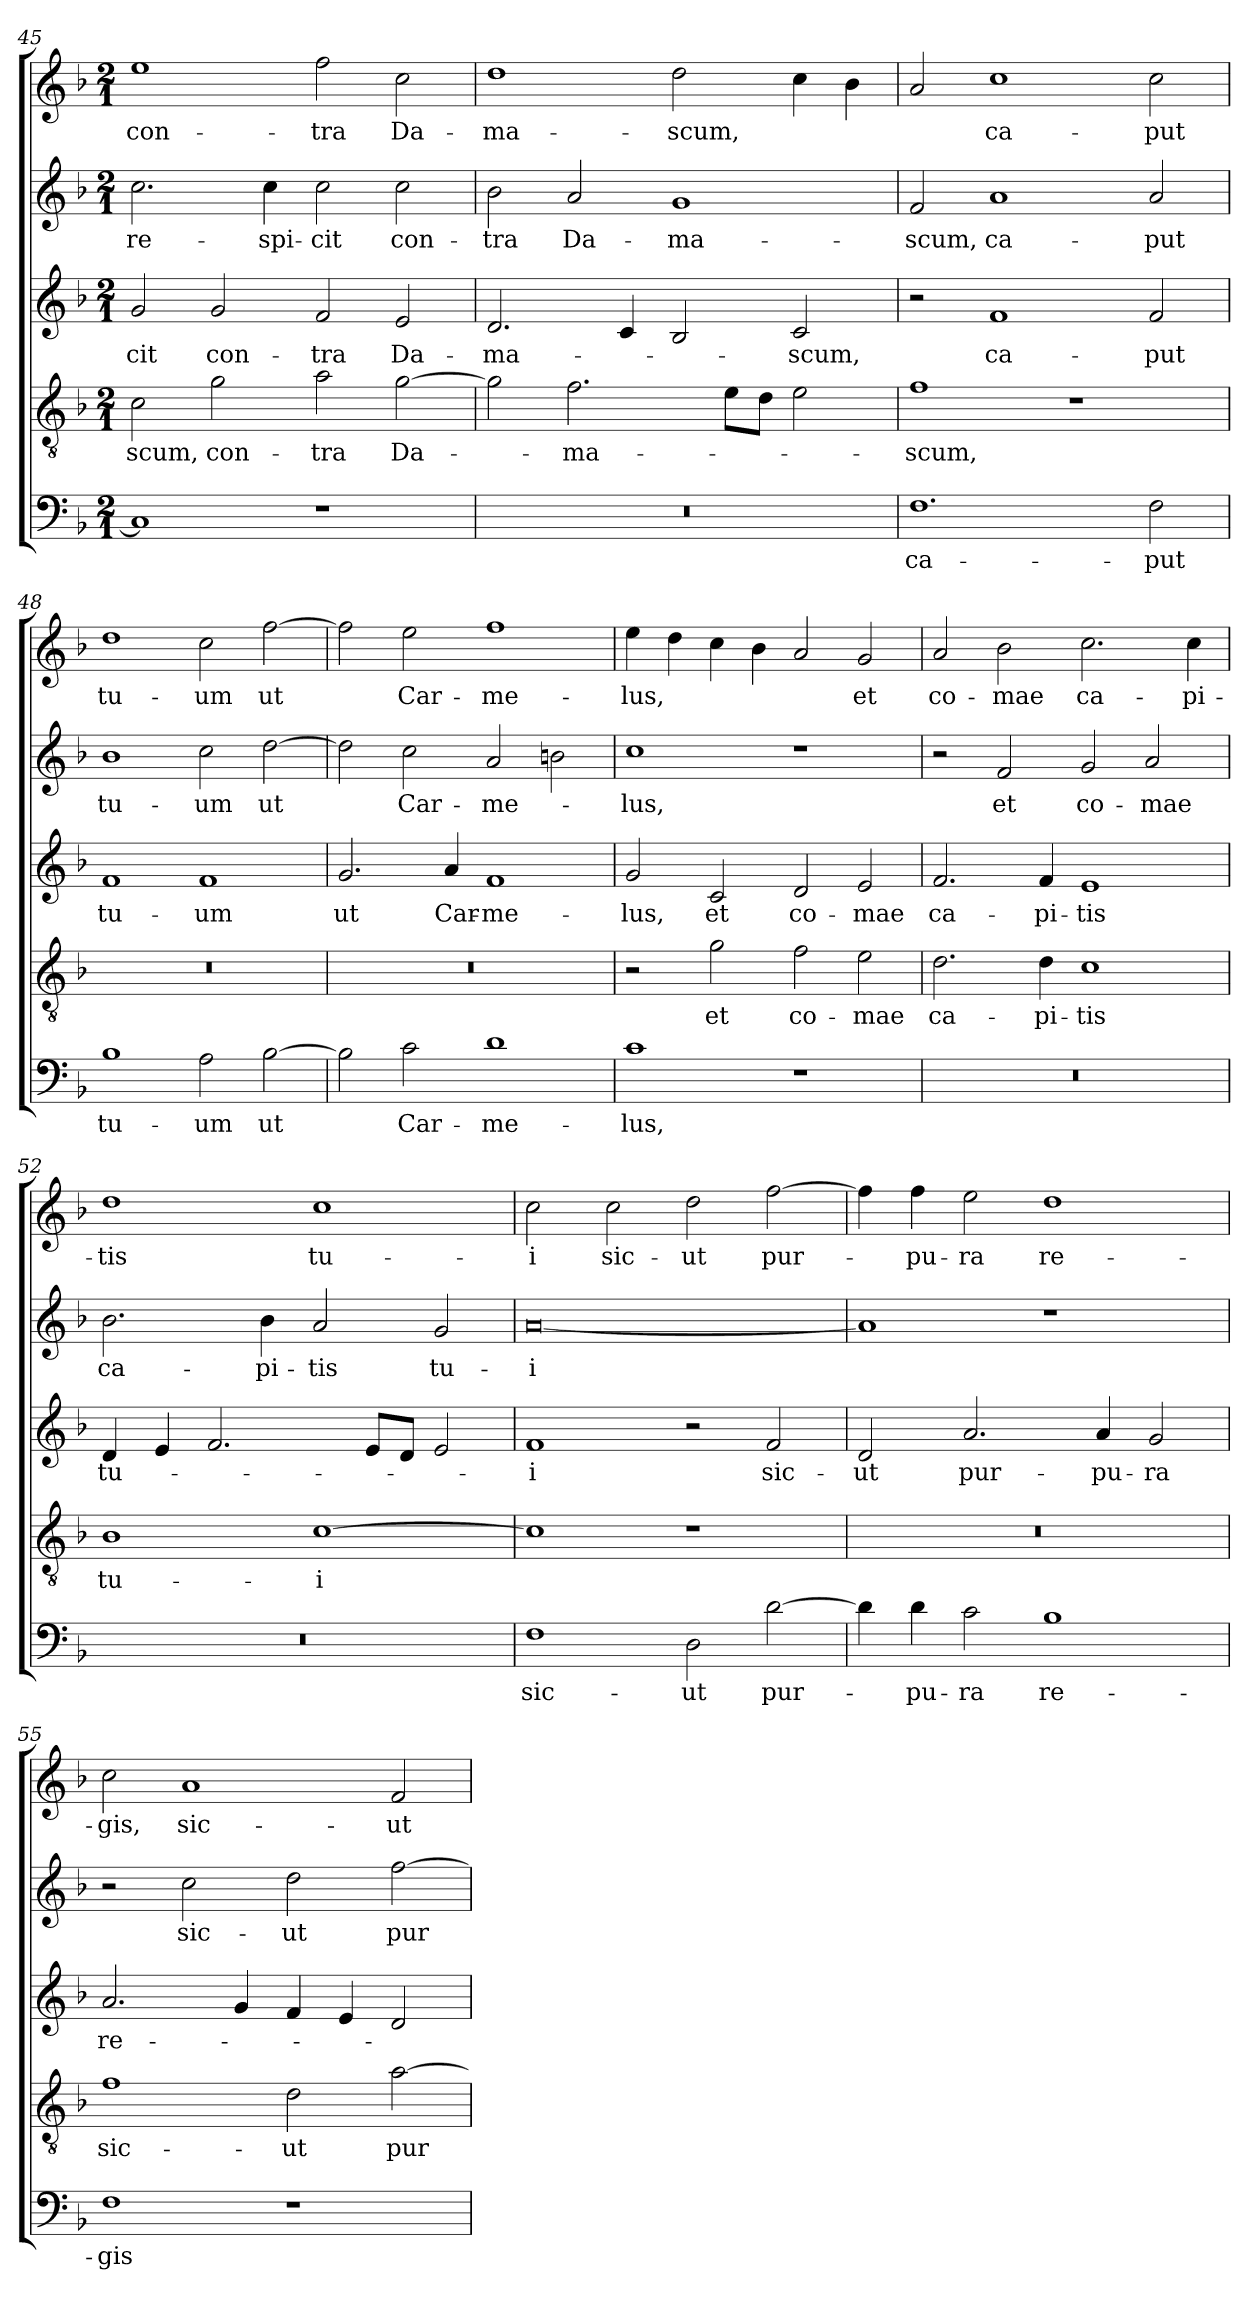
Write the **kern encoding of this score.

**kern	**text	**kern	**text	**kern	**text	**kern	**text	**kern	**text
*part5	*part5	*part4	*part4	*part3	*part3	*part2	*part2	*part1	*part1
*staff5	*staff5	*staff4	*staff4	*staff3	*staff3	*staff2	*staff2	*staff1	*staff1
*clefF4	*	*clefGv2	*	*clefG2	*	*clefG2	*	*clefG2	*
*k[b-]	*	*k[b-]	*	*k[b-]	*	*k[b-]	*	*k[b-]	*
*F:	*	*F:	*	*F:	*	*F:	*	*F:	*
*M2/1	*	*M2/1	*	*M2/1	*	*M2/1	*	*M2/1	*
=45	=45	=45	=45	=45	=45	=45	=45	=45	=45
!	!	!	!LO:LY:b	!	!LO:LY:b	!	!LO:LY:b	!	!LO:LY:b
1C]	.	2c\	-scum,	2g/	-cit	2.cc\	re-	1ee	con-
!	!	!	!LO:LY:b	!	!LO:LY:b	!	!	!	!
.	.	2g\	con-	2g/	con-	.	.	.	.
!	!	!	!	!	!	!	!LO:LY:b	!	!
.	.	.	.	.	.	4cc\	-spi-	.	.
!	!	!	!LO:LY:b	!	!LO:LY:b	!	!LO:LY:b	!	!LO:LY:b
1r	.	2a\	-tra	2f/	-tra	2cc\	-cit	2ff\	-tra
!	!	!	!LO:LY:b	!	!LO:LY:b	!	!LO:LY:b	!	!LO:LY:b
.	.	[2g\	Da-	2e/	Da-	2cc\	con-	2cc\	Da-
=46	=46	=46	=46	=46	=46	=46	=46	=46	=46
!	!	!	!	!	!LO:LY:b	!	!LO:LY:b	!	!LO:LY:b
0r	.	2g\]	.	2.d/	-ma-	2b-\	-tra	1dd	-ma-
!	!	!	!LO:LY:b	!	!	!	!LO:LY:b	!	!
.	.	2.f\	-ma-	.	.	2a/	Da-	.	.
.	.	.	.	4c/	.	.	.	.	.
!	!	!	!	!	!	!	!LO:LY:b	!	!LO:LY:b
.	.	.	.	2B-/	.	1g	-ma-	2dd\	-scum,
.	.	8e\L	.	.	.	.	.	.	.
.	.	8d\J	.	.	.	.	.	.	.
!	!	!	!	!	!LO:LY:b	!	!	!	!
.	.	2e\	.	2c/	-scum,	.	.	4cc\	.
.	.	.	.	.	.	.	.	4b-\	.
=47	=47	=47	=47	=47	=47	=47	=47	=47	=47
!	!LO:LY:b	!	!LO:LY:b	!	!	!	!LO:LY:b	!	!
1.F	ca-	1f	-scum,	2r	.	2f/	-scum,	2a/	.
!	!	!	!	!	!LO:LY:b	!	!LO:LY:b	!	!LO:LY:b
.	.	.	.	1f	ca-	1a	ca-	1cc	ca-
.	.	1r	.	.	.	.	.	.	.
!	!LO:LY:b	!	!	!	!LO:LY:b	!	!LO:LY:b	!	!LO:LY:b
2F\	-put	.	.	2f/	-put	2a/	-put	2cc\	-put
=48	=48	=48	=48	=48	=48	=48	=48	=48	=48
!	!LO:LY:b	!	!	!	!LO:LY:b	!	!LO:LY:b	!	!LO:LY:b
1B-	tu-	0r	.	1f	tu-	1b-	tu-	1dd	tu-
!	!LO:LY:b	!	!	!	!LO:LY:b	!	!LO:LY:b	!	!LO:LY:b
2A\	-um	.	.	1f	-um	2cc\	-um	2cc\	-um
!	!LO:LY:b	!	!	!	!	!	!LO:LY:b	!	!LO:LY:b
[2B-\	ut	.	.	.	.	[2dd\	ut	[2ff\	ut
=49	=49	=49	=49	=49	=49	=49	=49	=49	=49
!	!	!	!	!	!LO:LY:b	!	!	!	!
2B-\]	.	0r	.	2.g/	ut	2dd\]	.	2ff\]	.
!	!LO:LY:b	!	!	!	!	!	!LO:LY:b	!	!LO:LY:b
2c\	Car-	.	.	.	.	2cc\	Car-	2ee\	Car-
!	!	!	!	!	!LO:LY:b	!	!	!	!
.	.	.	.	4a/	Car-	.	.	.	.
!	!LO:LY:b	!	!	!	!LO:LY:b	!	!LO:LY:b	!	!LO:LY:b
1d	-me-	.	.	1f	-me-	2a/	-me-	1ff	-me-
.	.	.	.	.	.	2bn\	.	.	.
!!LO:PB:g=z
=50	=50	=50	=50	=50	=50	=50	=50	=50	=50
!	!LO:LY:b	!	!	!	!LO:LY:b	!	!LO:LY:b	!	!LO:LY:b
1c	-lus,	2r	.	2g/	-lus,	1cc	-lus,	4ee\	-lus,
.	.	.	.	.	.	.	.	4dd\	.
!	!	!	!LO:LY:b	!	!LO:LY:b	!	!	!	!
.	.	2g\	et	2c/	et	.	.	4cc\	.
.	.	.	.	.	.	.	.	4b-\	.
!	!	!	!LO:LY:b	!	!LO:LY:b	!	!	!	!
1r	.	2f\	co-	2d/	co-	1r	.	2a/	.
!	!	!	!LO:LY:b	!	!LO:LY:b	!	!	!	!LO:LY:b
.	.	2e\	-mae	2e/	-mae	.	.	2g/	et
=51	=51	=51	=51	=51	=51	=51	=51	=51	=51
!	!	!	!LO:LY:b	!	!LO:LY:b	!	!	!	!LO:LY:b
0r	.	2.d\	ca-	2.f/	ca-	2r	.	2a/	co-
!	!	!	!	!	!	!	!LO:LY:b	!	!LO:LY:b
.	.	.	.	.	.	2f/	et	2b-\	-mae
!	!	!	!LO:LY:b	!	!LO:LY:b	!	!	!	!
.	.	4d\	-pi-	4f/	-pi-	.	.	.	.
!	!	!	!LO:LY:b	!	!LO:LY:b	!	!LO:LY:b	!	!LO:LY:b
.	.	1c	-tis	1e	-tis	2g/	co-	2.cc\	ca-
!	!	!	!	!	!	!	!LO:LY:b	!	!
.	.	.	.	.	.	2a/	-mae	.	.
!	!	!	!	!	!	!	!	!	!LO:LY:b
.	.	.	.	.	.	.	.	4cc\	-pi-
=52	=52	=52	=52	=52	=52	=52	=52	=52	=52
!	!	!	!LO:LY:b	!	!LO:LY:b	!	!LO:LY:b	!	!LO:LY:b
0r	.	1B-	tu-	4d/	tu-	2.b-\	ca-	1dd	-tis
.	.	.	.	4e/	.	.	.	.	.
.	.	.	.	2.f/	.	.	.	.	.
!	!	!	!	!	!	!	!LO:LY:b	!	!
.	.	.	.	.	.	4b-\	-pi-	.	.
!	!	!	!LO:LY:b	!	!	!	!LO:LY:b	!	!LO:LY:b
.	.	[1c	-i	.	.	2a/	-tis	1cc	tu-
.	.	.	.	8e/L	.	.	.	.	.
.	.	.	.	8d/J	.	.	.	.	.
!	!	!	!	!	!	!	!LO:LY:b	!	!
.	.	.	.	2e/	.	2g/	tu-	.	.
=53	=53	=53	=53	=53	=53	=53	=53	=53	=53
!	!LO:LY:b	!	!	!	!LO:LY:b	!	!LO:LY:b	!	!LO:LY:b
1F	sic-	1c]	.	1f	-i	[0a	-i	2cc\	-i
!	!	!	!	!	!	!	!	!	!LO:LY:b
.	.	.	.	.	.	.	.	2cc\	sic-
!	!LO:LY:b	!	!	!	!	!	!	!	!LO:LY:b
2D\	-ut	1r	.	2r	.	.	.	2dd\	-ut
!	!LO:LY:b	!	!	!	!LO:LY:b	!	!	!	!LO:LY:b
[2d\	pur-	.	.	2f/	sic-	.	.	[2ff\	pur-
=54	=54	=54	=54	=54	=54	=54	=54	=54	=54
!	!	!	!	!	!LO:LY:b	!	!	!	!
4d\]	.	0r	.	2d/	-ut	1a]	.	4ff\]	.
!	!LO:LY:b	!	!	!	!	!	!	!	!LO:LY:b
4d\	-pu-	.	.	.	.	.	.	4ff\	-pu-
!	!LO:LY:b	!	!	!	!LO:LY:b	!	!	!	!LO:LY:b
2c\	-ra	.	.	2.a/	pur-	.	.	2ee\	-ra
!	!LO:LY:b	!	!	!	!	!	!	!	!LO:LY:b
1B-	re-	.	.	.	.	1r	.	1dd	re-
!	!	!	!	!	!LO:LY:b	!	!	!	!
.	.	.	.	4a/	-pu-	.	.	.	.
!	!	!	!	!	!LO:LY:b	!	!	!	!
.	.	.	.	2g/	-ra	.	.	.	.
=55	=55	=55	=55	=55	=55	=55	=55	=55	=55
!	!LO:LY:b	!	!LO:LY:b	!	!LO:LY:b	!	!	!	!LO:LY:b
1F	-gis	1f	sic-	2.a/	re-	2r	.	2cc\	-gis,
!	!	!	!	!	!	!	!LO:LY:b	!	!LO:LY:b
.	.	.	.	.	.	2cc\	sic-	1a	sic-
.	.	.	.	4g/	.	.	.	.	.
!	!	!	!LO:LY:b	!	!	!	!LO:LY:b	!	!
1r	.	2d\	-ut	4f/	.	2dd\	-ut	.	.
.	.	.	.	4e/	.	.	.	.	.
!	!	!	!LO:LY:b	!	!	!	!LO:LY:b	!	!LO:LY:b
.	.	[2a\	pur-	2d/	.	[2ff\	pur-	2f/	-ut
=	=	=	=	=	=	=	=	=	=
*-	*-	*-	*-	*-	*-	*-	*-	*-	*-
